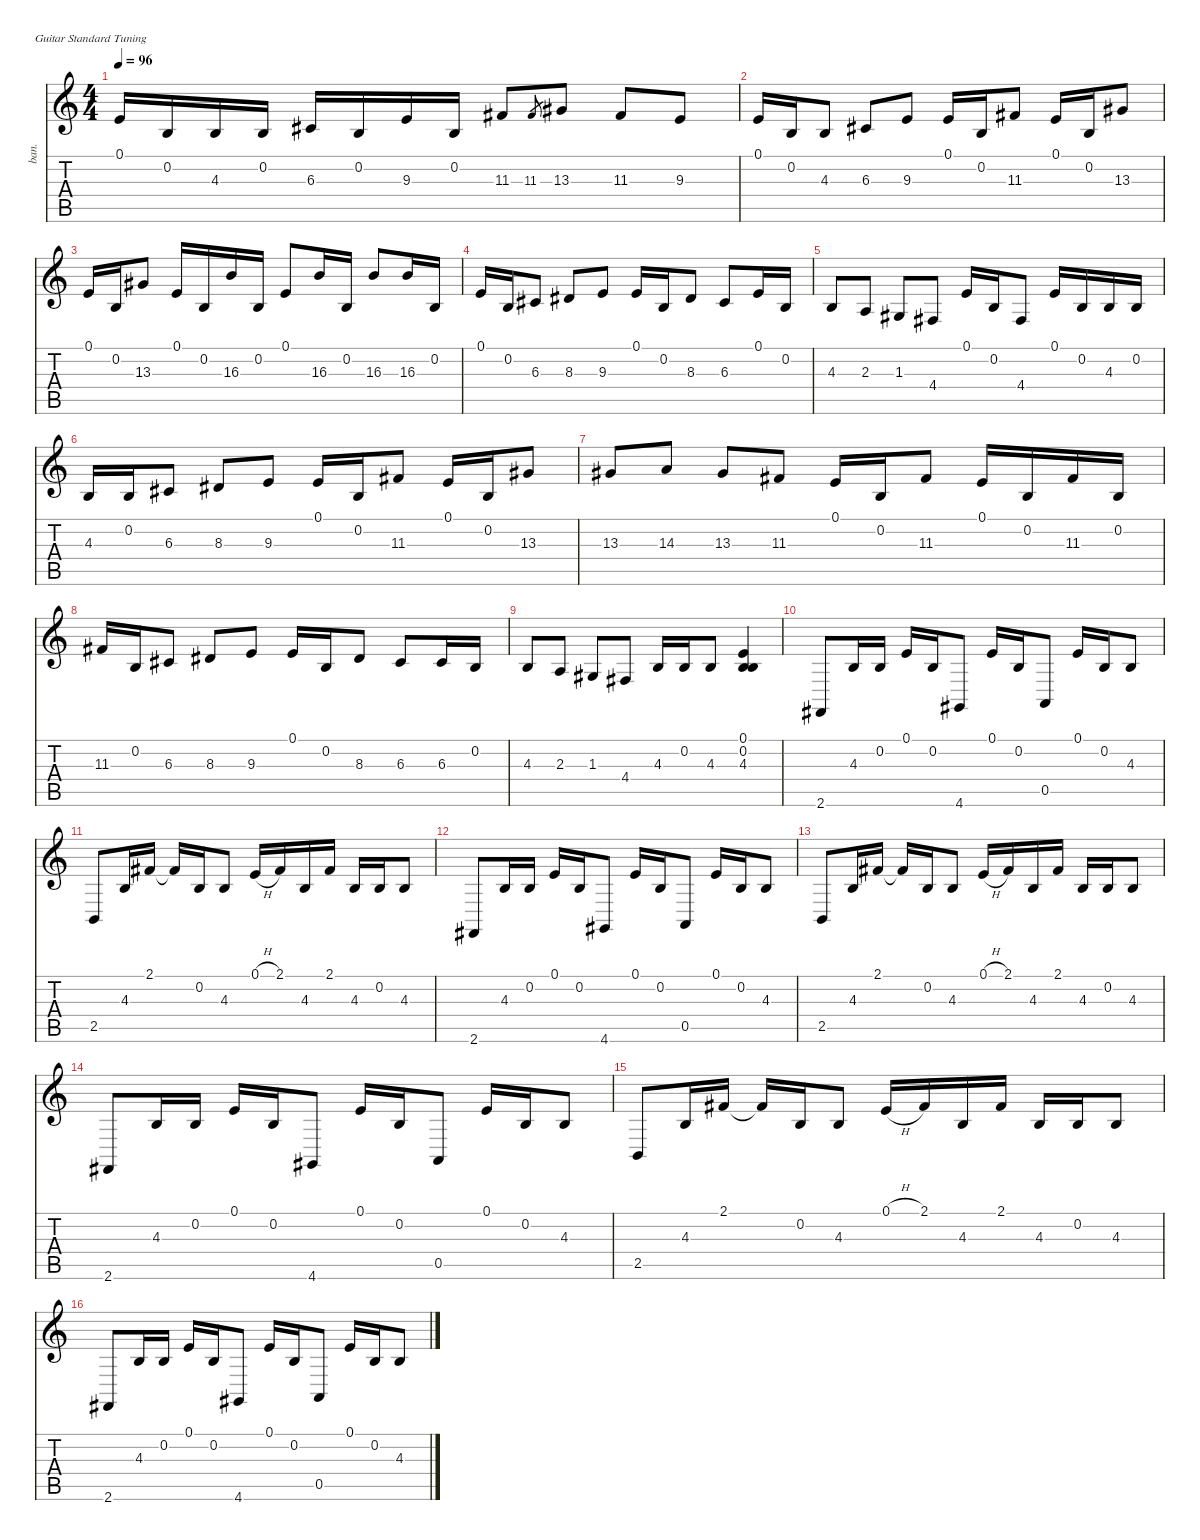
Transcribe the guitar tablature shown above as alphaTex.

\defaultSystemsLayout 4
\hideDynamics
\bracketExtendMode nobrackets
\otherSystemsTrackNameOrientation horizontal
\track ("Guitar 3" "ban.") {instrument banjo}
\staff {score tabs}
\tuning (E4 B3 G3 D3 A2 E2)
\ts (4 4)
\tempo 96
\clef g2
\ks c
0.1.16{dy f beam Up} 0.2.16{beam Up} 4.3.16{beam Up} 0.2.16{beam Up} 6.3{acc #}.16{beam Up} 0.2.16{beam Up} 9.3.16{beam Up} 0.2.16{beam Up} 11.3{acc #}.8{beam Up} 11.3{acc #}.8{gr dy mf beam Up} 13.3{acc #}.8{dy f beam Up} 11.3{acc #}.8{beam Up} 9.3.8{beam Up} |
0.1.16{beam Up} 0.2.16{beam Up} 4.3.8{beam Up} 6.3{acc #}.8{beam Up} 9.3.8{beam Up} 0.1.16{beam Up} 0.2.16{beam Up} 11.3{acc #}.8{beam Up} 0.1.16{beam Up} 0.2.16{beam Up} 13.3{acc #}.8{beam Up} |
0.1.16{beam Up} 0.2.16{beam Up} 13.3{acc #}.8{beam Up} 0.1.16{beam Up} 0.2.16{beam Up} 16.3.16{beam Up} 0.2.16{beam Up} 0.1.8{beam Up} 16.3.16{beam Up} 0.2.16{beam Up} 16.3.8{beam Up} 16.3.16{beam Up} 0.2.16{beam Up} |
0.1.16{beam Up} 0.2.16{beam Up} 6.3{acc #}.8{beam Up} 8.3{acc #}.8{beam Up} 9.3.8{beam Up} 0.1.16{beam Up} 0.2.16{beam Up} 8.3{acc #}.8{beam Up} 6.3{acc #}.8{beam Up} 0.1.16{beam Up} 0.2.16{beam Up} |
4.3.8{beam Up} 2.3.8{beam Up} 1.3{acc #}.8{beam Up} 4.4{acc #}.8{beam Up} 0.1.16{beam Up} 0.2.16{beam Up} 4.4{acc #}.8{beam Up} 0.1.16{beam Up} 0.2.16{beam Up} 4.3.16{beam Up} 0.2.16{beam Up} |
4.3.16{beam Up} 0.2.16{beam Up} 6.3{acc #}.8{beam Up} 8.3{acc #}.8{beam Up} 9.3.8{beam Up} 0.1.16{beam Up} 0.2.16{beam Up} 11.3{acc #}.8{beam Up} 0.1.16{beam Up} 0.2.16{beam Up} 13.3{acc #}.8{beam Up} |
13.3{acc #}.8{beam Up} 14.3.8{beam Up} 13.3{acc #}.8{beam Up} 11.3{acc #}.8{beam Up} 0.1.16{beam Up} 0.2.16{beam Up} 11.3{acc #}.8{beam Up} 0.1.16{beam Up} 0.2.16{beam Up} 11.3{acc #}.16{beam Up} 0.2.16{beam Up} |
11.3{acc #}.16{beam Up} 0.2.16{beam Up} 6.3{acc #}.8{beam Up} 8.3{acc #}.8{beam Up} 9.3.8{beam Up} 0.1.16{beam Up} 0.2.16{beam Up} 8.3{acc #}.8{beam Up} 6.3{acc #}.8{beam Up} 6.3{acc #}.16{beam Up} 0.2.16{beam Up} |
4.3.8{beam Up} 2.3.8{beam Up} 1.3{acc #}.8{beam Up} 4.4{acc #}.8{beam Up} 4.3.16{beam Up} 0.2.16{beam Up} 4.3.8{beam Up} (0.1 0.2 4.3).4{beam Up} |
2.6{acc #}.8{beam Up} 4.3.16{beam Up} 0.2.16{beam Up} 0.1.16{beam Up} 0.2.16{beam Up} 4.6{acc #}.8{beam Up} 0.1.16{beam Up} 0.2.16{beam Up} 0.5.8{beam Up} 0.1.16{beam Up} 0.2.16{beam Up} 4.3.8{beam Up} |
2.5.8{beam Up} 4.3.16{beam Up} 2.1{acc #}.16{beam Up} 2.1{t acc #}.16{beam Up} 0.2.16{beam Up} 4.3.8{beam Up} 0.1{h}.16{beam Up} 2.1{acc #}.16{beam Up} 4.3.16{beam Up} 2.1{acc #}.16{beam Up} 4.3.16{beam Up} 0.2.16{beam Up} 4.3.8{beam Up} |
2.6{acc #}.8{beam Up} 4.3.16{beam Up} 0.2.16{beam Up} 0.1.16{beam Up} 0.2.16{beam Up} 4.6{acc #}.8{beam Up} 0.1.16{beam Up} 0.2.16{beam Up} 0.5.8{beam Up} 0.1.16{beam Up} 0.2.16{beam Up} 4.3.8{beam Up} |
2.5.8{beam Up} 4.3.16{beam Up} 2.1{acc #}.16{beam Up} 2.1{t acc #}.16{beam Up} 0.2.16{beam Up} 4.3.8{beam Up} 0.1{h}.16{beam Up} 2.1{acc #}.16{beam Up} 4.3.16{beam Up} 2.1{acc #}.16{beam Up} 4.3.16{beam Up} 0.2.16{beam Up} 4.3.8{beam Up} |
2.6{acc #}.8{beam Up} 4.3.16{beam Up} 0.2.16{beam Up} 0.1.16{beam Up} 0.2.16{beam Up} 4.6{acc #}.8{beam Up} 0.1.16{beam Up} 0.2.16{beam Up} 0.5.8{beam Up} 0.1.16{beam Up} 0.2.16{beam Up} 4.3.8{beam Up} |
2.5.8{beam Up} 4.3.16{beam Up} 2.1{acc #}.16{beam Up} 2.1{t acc #}.16{beam Up} 0.2.16{beam Up} 4.3.8{beam Up} 0.1{h}.16{beam Up} 2.1{acc #}.16{beam Up} 4.3.16{beam Up} 2.1{acc #}.16{beam Up} 4.3.16{beam Up} 0.2.16{beam Up} 4.3.8{beam Up} |
2.6{acc #}.8{beam Up} 4.3.16{beam Up} 0.2.16{beam Up} 0.1.16{beam Up} 0.2.16{beam Up} 4.6{acc #}.8{beam Up} 0.1.16{beam Up} 0.2.16{beam Up} 0.5.8{beam Up} 0.1.16{beam Up} 0.2.16{beam Up} 4.3.8{beam Up}
